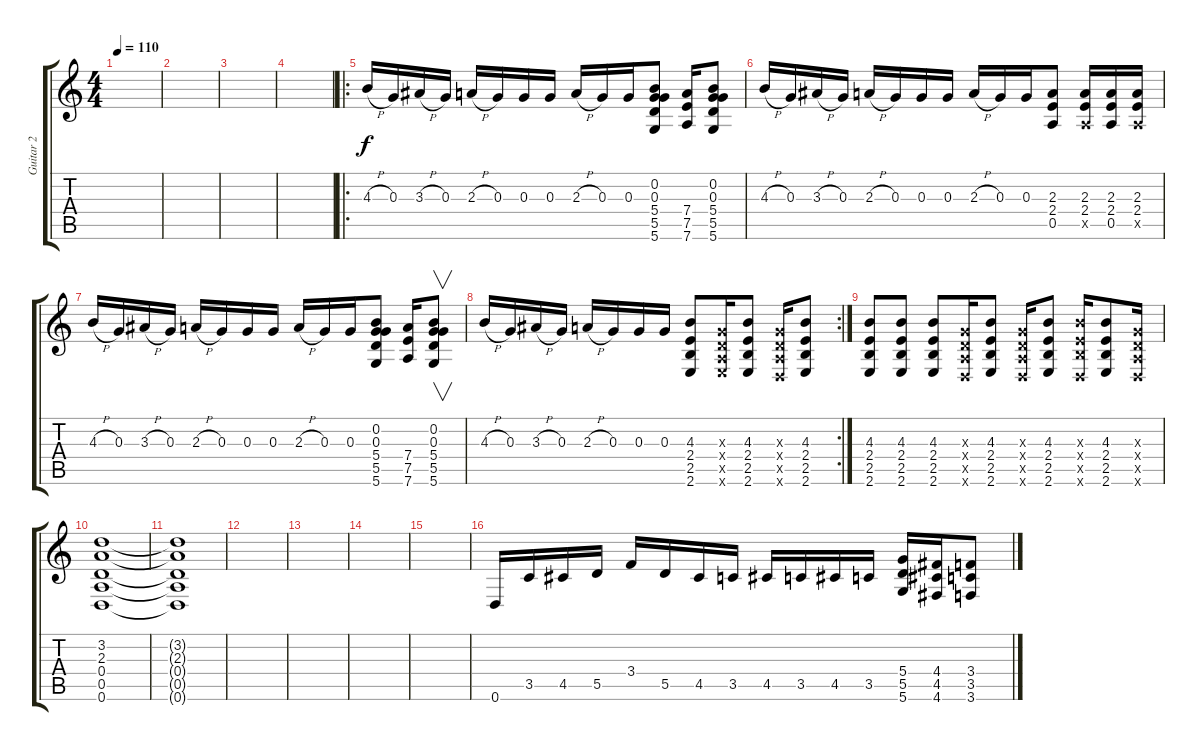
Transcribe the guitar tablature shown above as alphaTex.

\track ("Guitar 2" "Guitar 2") {instrument overdrivenguitar}
\staff {score tabs}
\tuning (E4 B3 G3 D3 A2 D2) {hide}
\ts (4 4)
\tempo 110
\clef g2
\ks c
|
|
|
|
\ro
4.3{h}.16 0.3.16 3.3{h}.16 0.3.16 2.3{h}.16 0.3.16 0.3.16 0.3.16 2.3{h}.16 0.3.16 0.3.16 (0.2 0.3 5.4 5.5 5.6).8 (7.4 7.5 7.6).16 (0.2 0.3 5.4 5.5 5.6).8 |
4.3{h}.16 0.3.16 3.3{h}.16 0.3.16 2.3{h}.16 0.3.16 0.3.16 0.3.16 2.3{h}.16 0.3.16 0.3.16 (2.3 2.4 0.5).8 (2.3 2.4 0.5{x}).16 (2.3 2.4 0.5).16 (2.3 2.4 0.5{x}).16 |
4.3{h}.16 0.3.16 3.3{h}.16 0.3.16 2.3{h}.16 0.3.16 0.3.16 0.3.16 2.3{h}.16 0.3.16 0.3.16 (0.2 0.3 5.4 5.5 5.6).8 (7.4 7.5 7.6).16 (0.2 0.3 5.4 5.5 5.6).8{v} |
\rc 2
4.3{h}.16 0.3.16 3.3{h}.16 0.3.16 2.3{h}.16 0.3.16 0.3.16 0.3.16 (4.3 2.4 2.5 2.6).8 (0.3{x} 0.4{x} 0.5{x} 2.6{x}).16 (4.3 2.4 2.5 2.6).8 (0.3{x} 0.4{x} 0.5{x} 0.6{x}).16 (4.3 2.4 2.5 2.6).8 |
(4.3 2.4 2.5 2.6).8 (4.3 2.4 2.5 2.6).8 (4.3 2.4 2.5 2.6).8 (0.3{x} 0.4{x} 0.5{x} 0.6{x}).16 (4.3 2.4 2.5 2.6).8 (0.3{x} 0.4{x} 0.5{x} 0.6{x}).16 (4.3 2.4 2.5 2.6).8 (4.3{x} 2.4{x} 2.5{x} 0.6{x}).16 (4.3 2.4 2.5 2.6).8 (0.3{x} 0.4{x} 0.5{x} 0.6{x}).16 |
(3.2 2.3 0.4 0.5 0.6).1 |
(3.2{t} 2.3{t} 0.4{t} 0.5{t} 0.6{t}).1 |
|
|
|
|
0.6.16 3.5.16 4.5.16 5.5.16 3.4.16 5.5.16 4.5.16 3.5.16 4.5.16 3.5.16 4.5.16 3.5.16 (5.4 5.5 5.6).16 (4.4 4.5 4.6).16 (3.4 3.5 3.6).8
